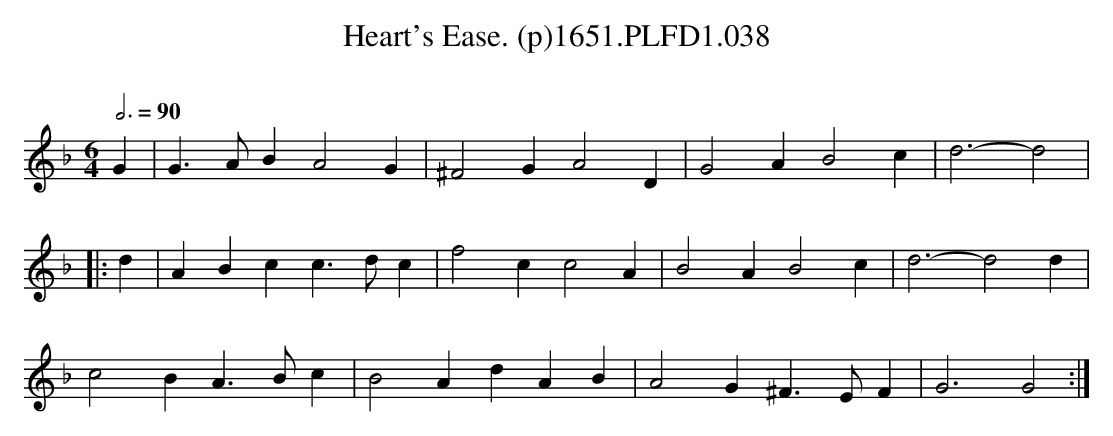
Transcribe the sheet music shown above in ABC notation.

X:1
T:Heart's Ease. (p)1651.PLFD1.038
M:6/4
L:1/4
Q:3/4=90
O:
K:Gdor
G|G>AB A2 G|^F2 G A2 D|G2 A B2 c|d3-d2|
|:d|ABc c>dc|f2 c c2 A|B2 A B2 c|d3-d2 d|
c2 B A>Bc|B2 A dAB|A2 G ^F>EF|G3 G2:|
